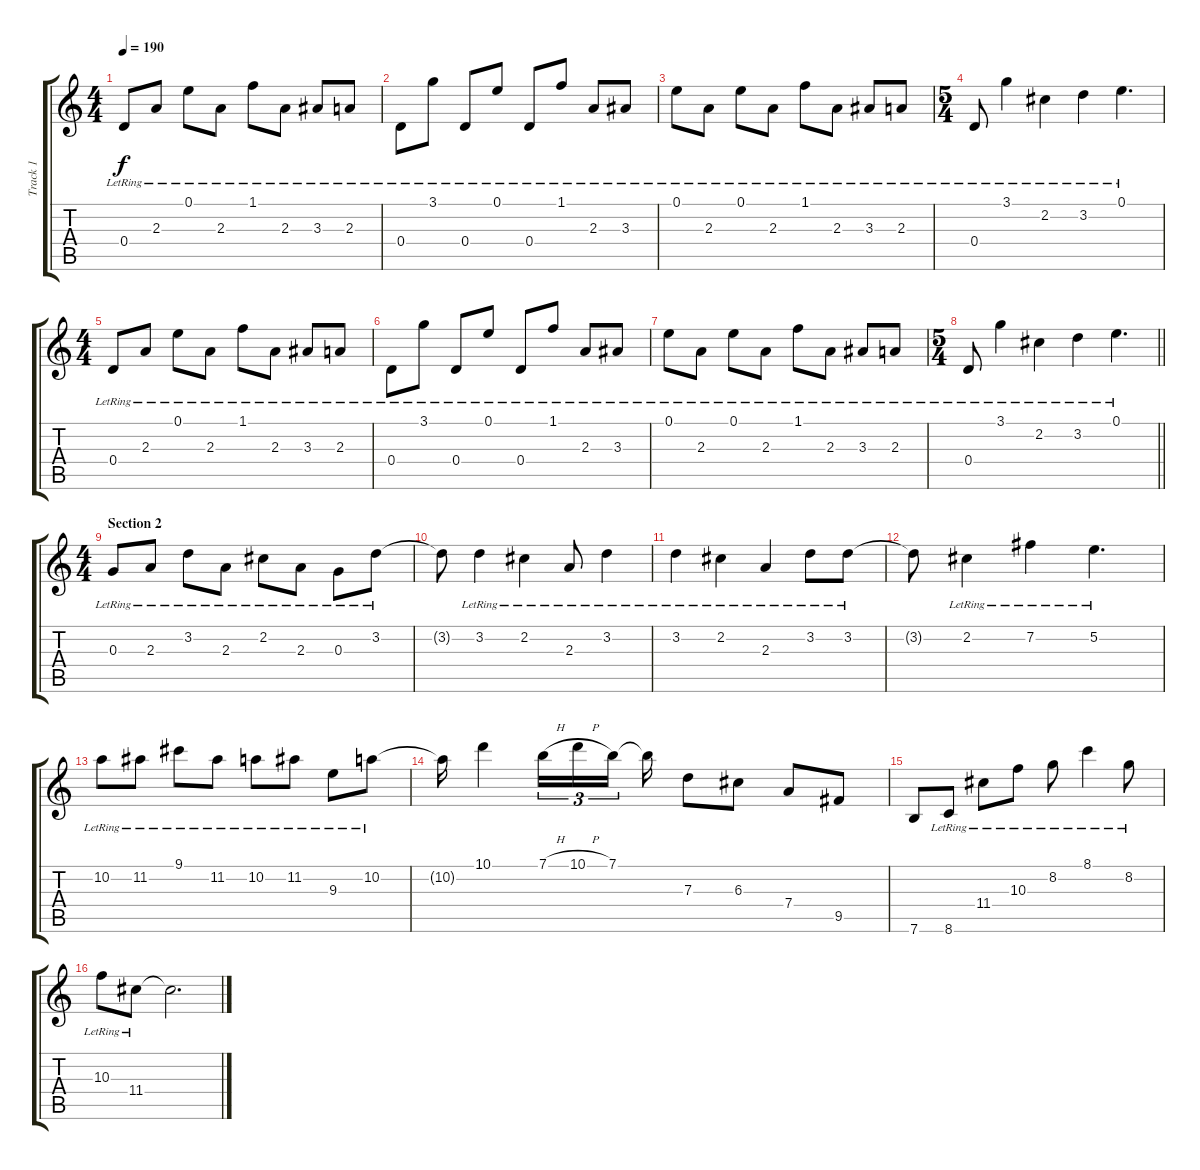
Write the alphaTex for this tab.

\track ("Track 1" "Track 1") {instrument acousticguitarsteel}
\staff {score tabs}
\tuning (E4 B3 G3 D3 A2 E2) {hide}
\ts (4 4)
\tempo 190
\clef g2
\ks c
0.4{lr}.8{dy f} 2.3{lr}.8 0.1{lr}.8 2.3{lr}.8 1.1{lr}.8 2.3{lr}.8 3.3{lr}.8 2.3{lr}.8 |
0.4{lr}.8 3.1{lr}.8 0.4{lr}.8 0.1{lr}.8 0.4{lr}.8 1.1{lr}.8 2.3{lr}.8 3.3{lr}.8 |
0.1{lr}.8 2.3{lr}.8 0.1{lr}.8 2.3{lr}.8 1.1{lr}.8 2.3{lr}.8 3.3{lr}.8 2.3{lr}.8 |
\ts (5 4)
0.4{lr}.8 3.1{lr}.4 2.2{lr}.4 3.2{lr}.4 0.1{lr}.4{d} |
\ts (4 4)
0.4{lr}.8 2.3{lr}.8 0.1{lr}.8 2.3{lr}.8 1.1{lr}.8 2.3{lr}.8 3.3{lr}.8 2.3{lr}.8 |
0.4{lr}.8 3.1{lr}.8 0.4{lr}.8 0.1{lr}.8 0.4{lr}.8 1.1{lr}.8 2.3{lr}.8 3.3{lr}.8 |
0.1{lr}.8 2.3{lr}.8 0.1{lr}.8 2.3{lr}.8 1.1{lr}.8 2.3{lr}.8 3.3{lr}.8 2.3{lr}.8 |
\ts (5 4)
\barLineRight lightlight
0.4{lr}.8 3.1{lr}.4 2.2{lr}.4 3.2{lr}.4 0.1{lr}.4{d} |
\ts (4 4)
\section ("" "Section 2")
0.3{lr}.8 2.3{lr}.8 3.2{lr}.8 2.3{lr}.8 2.2{lr}.8 2.3{lr}.8 0.3{lr}.8 3.2{lr}.8 |
3.2{t}.8 3.2{lr}.4 2.2{lr}.4 2.3{lr}.8 3.2{lr}.4 |
3.2{lr}.4 2.2{lr}.4 2.3{lr}.4 3.2{lr}.8 3.2{lr}.8 |
3.2{t}.8 2.2{lr}.4 7.2{lr}.4 5.2{lr}.4{d} |
10.2{lr}.8 11.2{lr}.8 9.1{lr}.8 11.2{lr}.8 10.2{lr}.8 11.2{lr}.8 9.3{lr}.8 10.2{lr}.8 |
10.2{t}.16 10.1.4 7.1{h}.16{tu (3 2)} 10.1{h}.16{tu (3 2)} 7.1.16{tu (3 2) beam splitsecondary} 7.1{t}.16 7.3.8 6.3.8 7.4.8 9.5.8 |
7.6.8 8.6{lr}.8 11.4{lr}.8 10.3{lr}.8 8.2{lr}.8 8.1{lr}.4 8.2{lr}.8 |
10.3{lr}.8 11.4{lr}.8 11.4{t}.2{d}
